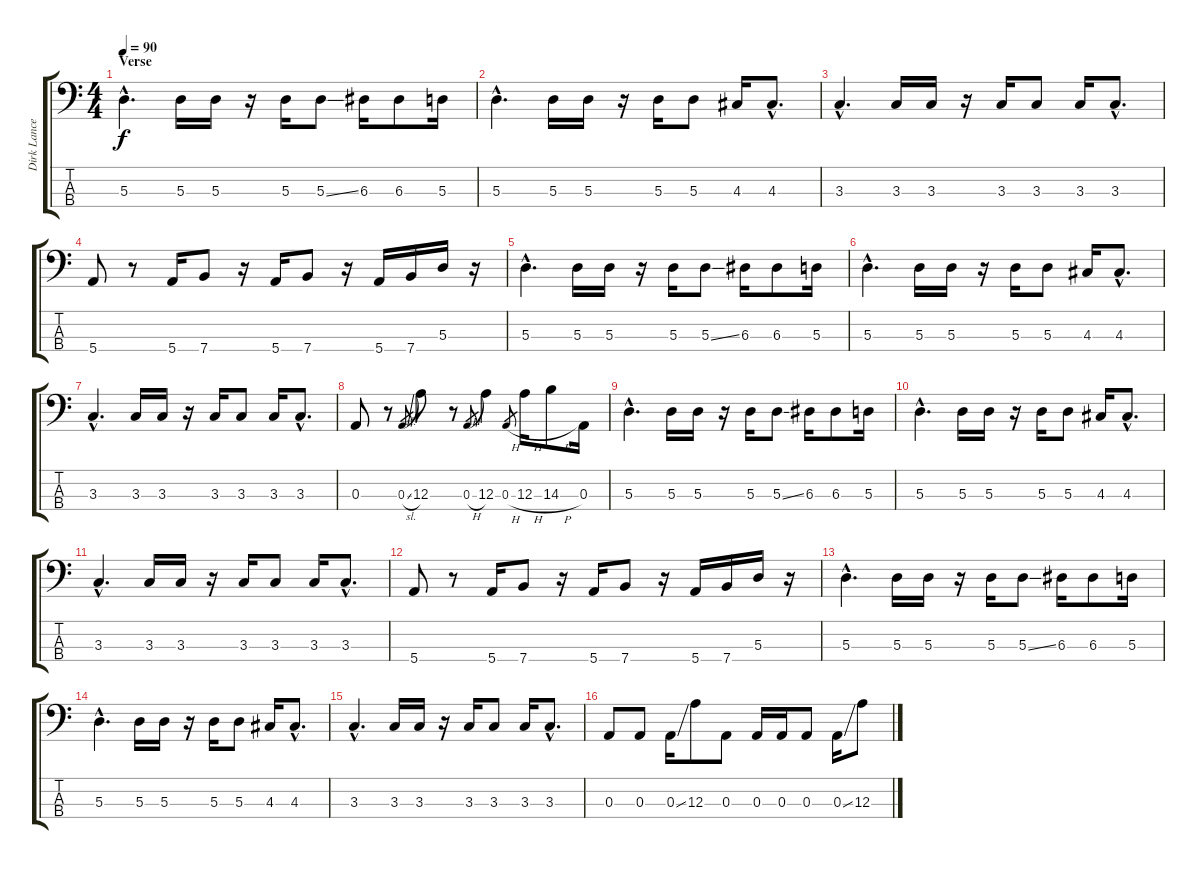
\track ("Dirk Lance [Acoustic Bass]" "Dirk Lance") {instrument acousticbass}
\staff {score tabs}
\tuning (G2 D2 A1 E1) {hide}
\ts (4 4)
\section ("" "Verse")
\tempo 90
\clef f4
\ks c
5.3{hac}.4{d dy f} 5.3.16 5.3.16 r.16 5.3.16 5.3{ss}.8 6.3.16 6.3.8 5.3.16 |
5.3{hac}.4{d} 5.3.16 5.3.16 r.16 5.3.16 5.3.8 4.3.16 4.3{hac}.8{d} |
3.3{hac}.4{d} 3.3.16 3.3.16 r.16 3.3.16 3.3.8 3.3.16 3.3{hac}.8{d} |
5.4.8 r.8 5.4.16 7.4.8 r.16 5.4.16 7.4.8 r.16 5.4.16 7.4.16 5.3.16 r.16 |
5.3{hac}.4{d} 5.3.16 5.3.16 r.16 5.3.16 5.3{ss}.8 6.3.16 6.3.8 5.3.16 |
5.3{hac}.4{d} 5.3.16 5.3.16 r.16 5.3.16 5.3.8 4.3.16 4.3{hac}.8{d} |
3.3{hac}.4{d} 3.3.16 3.3.16 r.16 3.3.16 3.3.8 3.3.16 3.3{hac}.8{d} |
0.3.8 r.8 0.3{sl}.8{gr} 12.3.8 r.8 0.3{h}.8{gr} 12.3.4 0.3{h}.8{gr} 12.3{h}.16 14.3{h}.8 0.3.16 |
5.3{hac}.4{d} 5.3.16 5.3.16 r.16 5.3.16 5.3{ss}.8 6.3.16 6.3.8 5.3.16 |
5.3{hac}.4{d} 5.3.16 5.3.16 r.16 5.3.16 5.3.8 4.3.16 4.3{hac}.8{d} |
3.3{hac}.4{d} 3.3.16 3.3.16 r.16 3.3.16 3.3.8 3.3.16 3.3{hac}.8{d} |
5.4.8 r.8 5.4.16 7.4.8 r.16 5.4.16 7.4.8 r.16 5.4.16 7.4.16 5.3.16 r.16 |
5.3{hac}.4{d} 5.3.16 5.3.16 r.16 5.3.16 5.3{ss}.8 6.3.16 6.3.8 5.3.16 |
5.3{hac}.4{d} 5.3.16 5.3.16 r.16 5.3.16 5.3.8 4.3.16 4.3{hac}.8{d} |
3.3{hac}.4{d} 3.3.16 3.3.16 r.16 3.3.16 3.3.8 3.3.16 3.3{hac}.8{d} |
0.3.8 0.3.8 0.3{ss}.16 12.3.8 0.3.8 0.3.16 0.3.16 0.3.8 0.3{ss}.16 12.3.8
